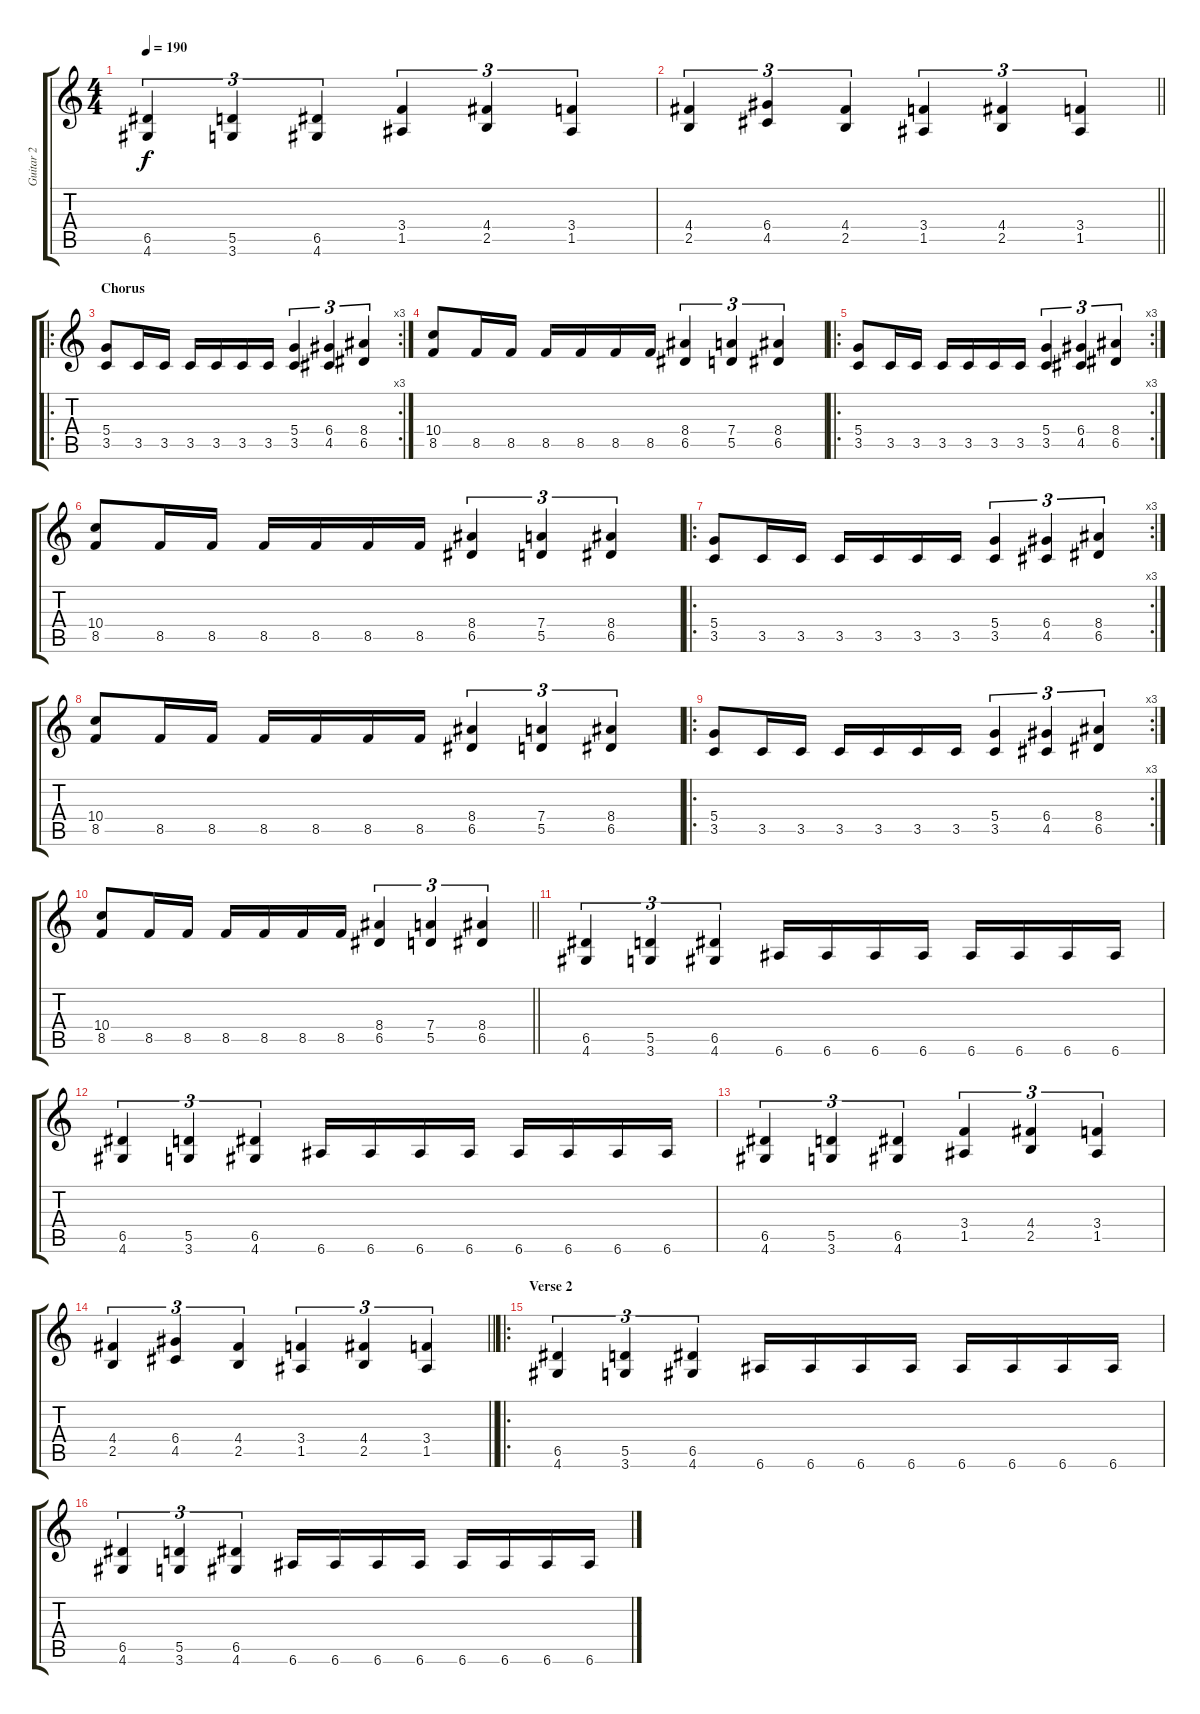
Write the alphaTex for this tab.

\track ("Guitar 2" "Guitar 2") {instrument distortionguitar}
\staff {score tabs}
\tuning (E4 B3 G3 D3 A2 E2) {hide}
\ts (4 4)
\tempo 190
\clef g2
\ks c
(6.5 4.6).4{tu (3 2) dy f} (5.5 3.6).4{tu (3 2)} (6.5 4.6).4{tu (3 2)} (3.4 1.5).4{tu (3 2)} (4.4 2.5).4{tu (3 2)} (3.4 1.5).4{tu (3 2)} |
\barLineRight lightlight
(4.4 2.5).4{tu (3 2)} (6.4 4.5).4{tu (3 2)} (4.4 2.5).4{tu (3 2)} (3.4 1.5).4{tu (3 2)} (4.4 2.5).4{tu (3 2)} (3.4 1.5).4{tu (3 2)} |
\ro
\rc 3
\section ("" "Chorus")
(5.4 3.5).8 3.5.16 3.5.16 3.5.16 3.5.16 3.5.16 3.5.16 (5.4 3.5).4{tu (3 2)} (6.4 4.5).4{tu (3 2)} (8.4 6.5).4{tu (3 2)} |
(10.4 8.5).8 8.5.16 8.5.16 8.5.16 8.5.16 8.5.16 8.5.16 (8.4 6.5).4{tu (3 2)} (7.4 5.5).4{tu (3 2)} (8.4 6.5).4{tu (3 2)} |
\ro
\rc 3
(5.4 3.5).8 3.5.16 3.5.16 3.5.16 3.5.16 3.5.16 3.5.16 (5.4 3.5).4{tu (3 2)} (6.4 4.5).4{tu (3 2)} (8.4 6.5).4{tu (3 2)} |
(10.4 8.5).8 8.5.16 8.5.16 8.5.16 8.5.16 8.5.16 8.5.16 (8.4 6.5).4{tu (3 2)} (7.4 5.5).4{tu (3 2)} (8.4 6.5).4{tu (3 2)} |
\ro
\rc 3
(5.4 3.5).8 3.5.16 3.5.16 3.5.16 3.5.16 3.5.16 3.5.16 (5.4 3.5).4{tu (3 2)} (6.4 4.5).4{tu (3 2)} (8.4 6.5).4{tu (3 2)} |
(10.4 8.5).8 8.5.16 8.5.16 8.5.16 8.5.16 8.5.16 8.5.16 (8.4 6.5).4{tu (3 2)} (7.4 5.5).4{tu (3 2)} (8.4 6.5).4{tu (3 2)} |
\ro
\rc 3
(5.4 3.5).8 3.5.16 3.5.16 3.5.16 3.5.16 3.5.16 3.5.16 (5.4 3.5).4{tu (3 2)} (6.4 4.5).4{tu (3 2)} (8.4 6.5).4{tu (3 2)} |
\barLineRight lightlight
(10.4 8.5).8 8.5.16 8.5.16 8.5.16 8.5.16 8.5.16 8.5.16 (8.4 6.5).4{tu (3 2)} (7.4 5.5).4{tu (3 2)} (8.4 6.5).4{tu (3 2)} |
\section ("" "")
(6.5 4.6).4{tu (3 2)} (5.5 3.6).4{tu (3 2)} (6.5 4.6).4{tu (3 2)} 6.6.16 6.6.16 6.6.16 6.6.16 6.6.16 6.6.16 6.6.16 6.6.16 |
(6.5 4.6).4{tu (3 2)} (5.5 3.6).4{tu (3 2)} (6.5 4.6).4{tu (3 2)} 6.6.16 6.6.16 6.6.16 6.6.16 6.6.16 6.6.16 6.6.16 6.6.16 |
(6.5 4.6).4{tu (3 2)} (5.5 3.6).4{tu (3 2)} (6.5 4.6).4{tu (3 2)} (3.4 1.5).4{tu (3 2)} (4.4 2.5).4{tu (3 2)} (3.4 1.5).4{tu (3 2)} |
\barLineRight lightlight
(4.4 2.5).4{tu (3 2)} (6.4 4.5).4{tu (3 2)} (4.4 2.5).4{tu (3 2)} (3.4 1.5).4{tu (3 2)} (4.4 2.5).4{tu (3 2)} (3.4 1.5).4{tu (3 2)} |
\ro
\section ("" "Verse 2")
(6.5 4.6).4{tu (3 2)} (5.5 3.6).4{tu (3 2)} (6.5 4.6).4{tu (3 2)} 6.6.16 6.6.16 6.6.16 6.6.16 6.6.16 6.6.16 6.6.16 6.6.16 |
(6.5 4.6).4{tu (3 2)} (5.5 3.6).4{tu (3 2)} (6.5 4.6).4{tu (3 2)} 6.6.16 6.6.16 6.6.16 6.6.16 6.6.16 6.6.16 6.6.16 6.6.16
